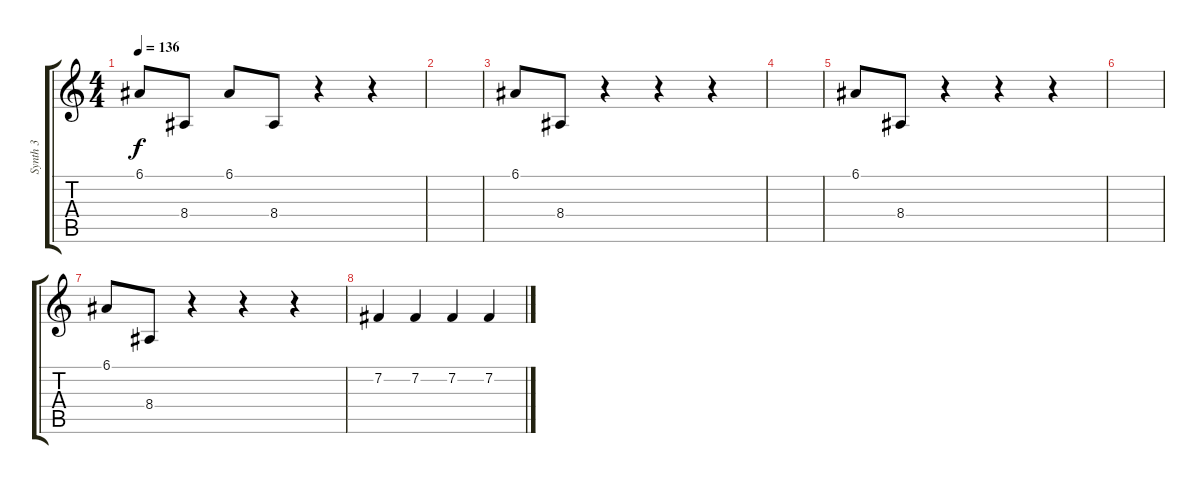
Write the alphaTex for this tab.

\track ("Synth 3" "Synth 3") {instrument synthstrings1}
\staff {score tabs}
\tuning (E4 B3 G3 D3 A2 E2) {hide}
\ts (4 4)
\tempo 136
\clef g2
\ks c
6.1.8{dy f} 8.4.8 6.1.8 8.4.8 r.4 r.4 |
|
6.1.8 8.4.8 r.4 r.4 r.4 |
|
6.1.8 8.4.8 r.4 r.4 r.4 |
|
6.1.8 8.4.8 r.4 r.4 r.4 |
7.2.4 7.2.4 7.2.4 7.2.4
